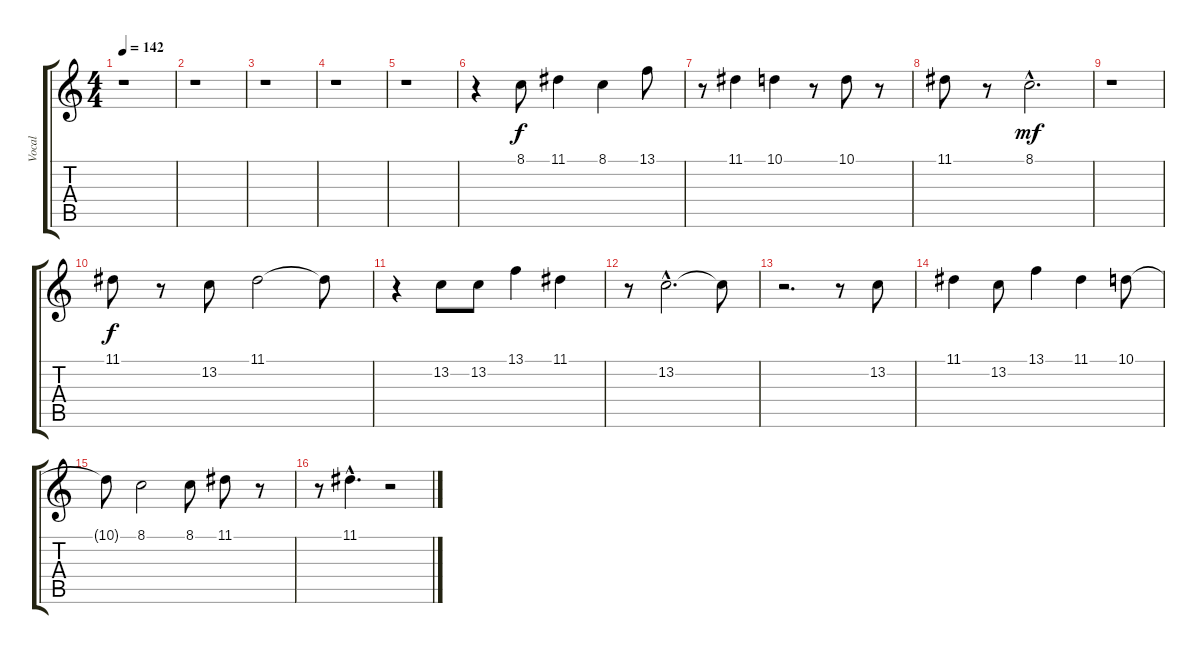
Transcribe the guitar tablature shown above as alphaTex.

\track ("Vocal" "Vocal") {instrument acousticgrandpiano}
\staff {score tabs}
\tuning (E4 B3 G3 D3 A2 E2) {hide}
\ts (4 4)
\tempo 142
\clef g2
\ks c
r.1{dy f} |
r.1 |
r.1 |
r.1 |
r.1 |
r.4 8.1.8 11.1.4 8.1.4 13.1.8 |
r.8 11.1.4 10.1.4 r.8 10.1.8 r.8 |
11.1.8 r.8 8.1{hac}.2{d dy mf} |
r.1 |
11.1.8{dy f} r.8 13.2.8 11.1.2 11.1{t}.8 |
r.4 13.2.8 13.2.8 13.1.4 11.1.4 |
r.8 13.2{hac}.2{d} 13.2{t}.8 |
r.2{d} r.8 13.2.8 |
11.1.4 13.2.8 13.1.4 11.1.4 10.1.8 |
10.1{t}.8 8.1.2 8.1.8 11.1.8 r.8 |
r.8 11.1{hac}.4{d} r.2
